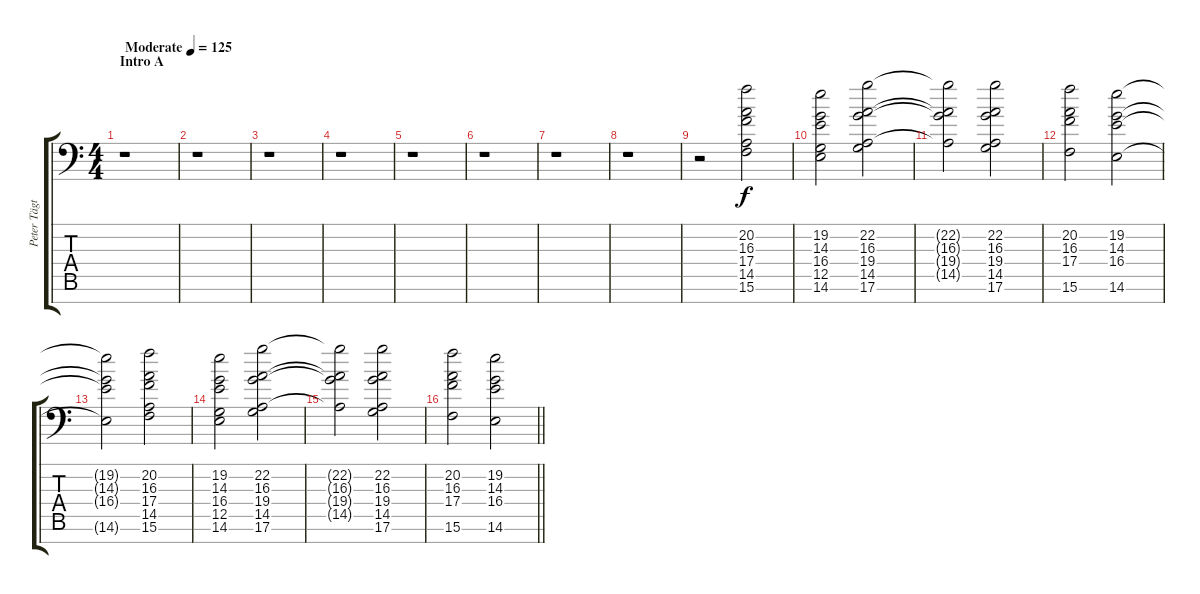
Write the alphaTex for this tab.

\track ("Peter Tägtgren (Keyboard II)" "Peter Tägt") {instrument choiraahs}
\staff {score tabs}
\tuning (D4 A3 F3 C3 G2 D2 A1) {hide}
\ts (4 4)
\section ("" "Intro A")
\tempo (125 "Moderate")
\clef f4
\ks c
r.1{dy f instrument choiraahs} |
r.1 |
r.1 |
r.1 |
r.1 |
r.1 |
r.1 |
r.1 |
r.2 (20.2 16.3 17.4 14.5 15.6).2 |
(19.2 14.3 16.4 12.5 14.6).2 (22.2 16.3 19.4 14.5 17.6).2 |
(22.2{t} 16.3{t} 19.4{t} 14.5{t}).2 (22.2 16.3 19.4 14.5 17.6).2 |
(20.2 16.3 17.4 15.6).2 (19.2 14.3 16.4 14.6).2 |
(19.2{t} 14.3{t} 16.4{t} 14.6{t}).2 (20.2 16.3 17.4 14.5 15.6).2 |
(19.2 14.3 16.4 12.5 14.6).2 (22.2 16.3 19.4 14.5 17.6).2 |
(22.2{t} 16.3{t} 19.4{t} 14.5{t}).2 (22.2 16.3 19.4 14.5 17.6).2 |
\barLineRight lightlight
(20.2 16.3 17.4 15.6).2 (19.2 14.3 16.4 14.6).2
